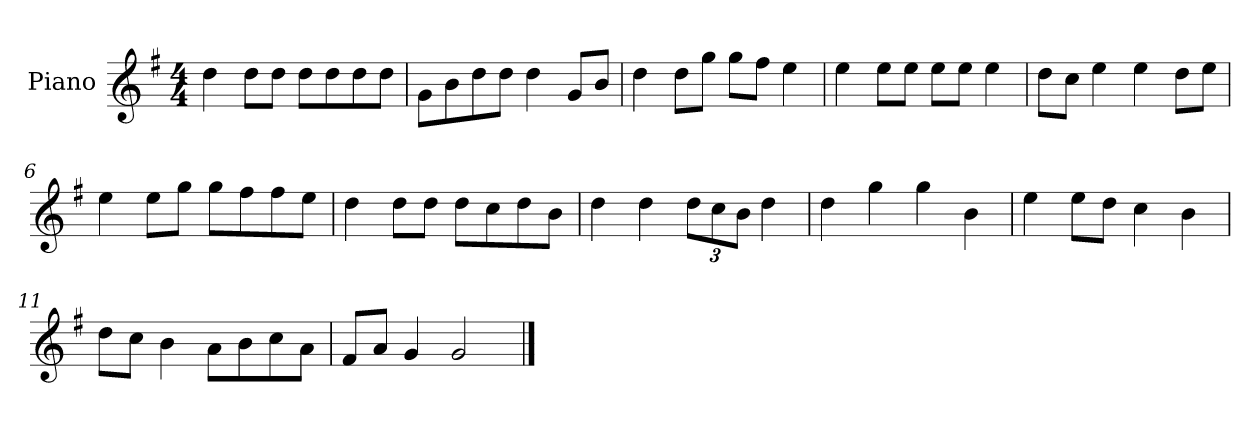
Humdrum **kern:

**kern
*part1
*staff1
*I"Piano
*I'P-no
*clefG2
*k[f#]
*M4/4
*MM90
=1
4dd\
8dd\L
8dd\J
8dd\L
8dd\
8dd\
8dd\J
=2
8g\L
8b\
8dd\
8dd\J
4dd\
8g/L
8b/J
=3
4dd\
8dd\L
8gg\J
8gg\L
8ff#\J
4ee\
=4
4ee\
8ee\L
8ee\J
8ee\L
8ee\J
4ee\
=5
8dd\L
8cc\J
4ee\
4ee\
8dd\L
8ee\J
=6
4ee\
8ee\L
8gg\J
8gg\L
8ff#\
8ff#\
8ee\J
!!LO:LB:g=z
=7
4dd\
8dd\L
8dd\J
8dd\L
8cc\
8dd\
8b\J
=8
4dd\
4dd\
*Xbrackettup
12dd\L
12cc\
12b\J
4dd\
=9
4dd\
4gg\
4gg\
4b\
=10
4ee\
8ee\L
8dd\J
4cc\
4b\
=11
8dd\L
8cc\J
4b\
8a\L
8b\
8cc\
8a\J
=12
8f#/L
8a/J
4g/
2g/
==
*-
